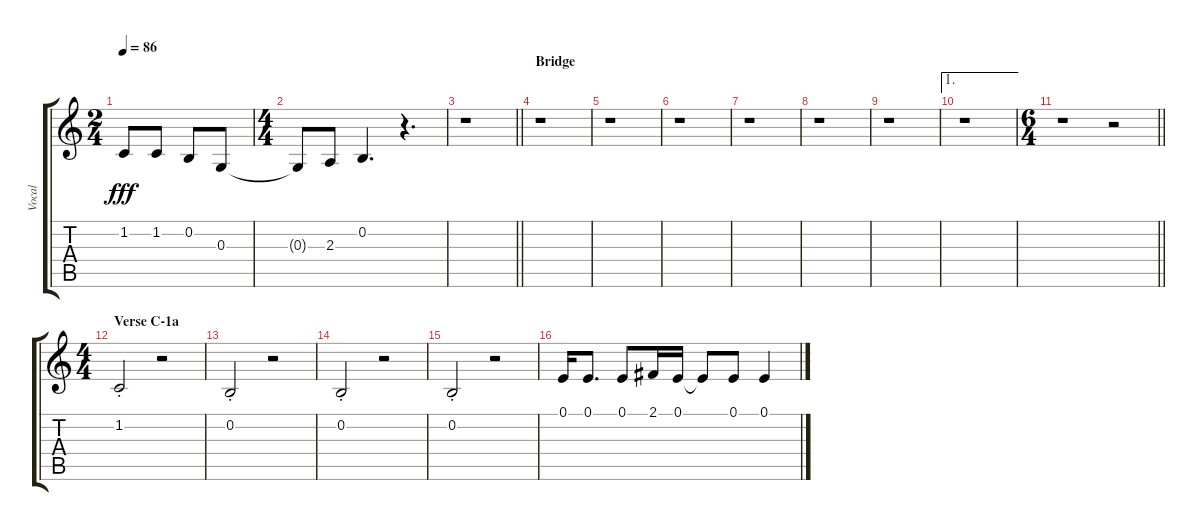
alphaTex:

\track ("Vocal" "Vocal") {instrument lead2sawtooth}
\staff {score tabs}
\tuning (E4 B3 G3 D3 A2 E2) {hide}
\ts (2 4)
\tempo 86
\clef g2
\ks c
1.2.8{dy fff} 1.2.8 0.2.8 0.3.8 |
\ts (4 4)
0.3{t}.8 2.3.8 0.2.4{d} r.4{d} |
\barLineRight lightlight
r.1 |
\section ("" "Bridge")
r.1 |
r.1 |
r.1 |
r.1 |
r.1 |
r.1 |
\ae 1
r.1 |
\ts (6 4)
\barLineRight lightlight
r.1 r.2 |
\ts (4 4)
\section ("" "Verse C-1a")
1.2{st}.2 r.2 |
0.2{st}.2 r.2 |
0.2{st}.2 r.2 |
0.2{st}.2 r.2 |
0.1.16 0.1.8{d} 0.1.8 2.1.16 0.1.16 0.1{t}.8 0.1.8 0.1.4
